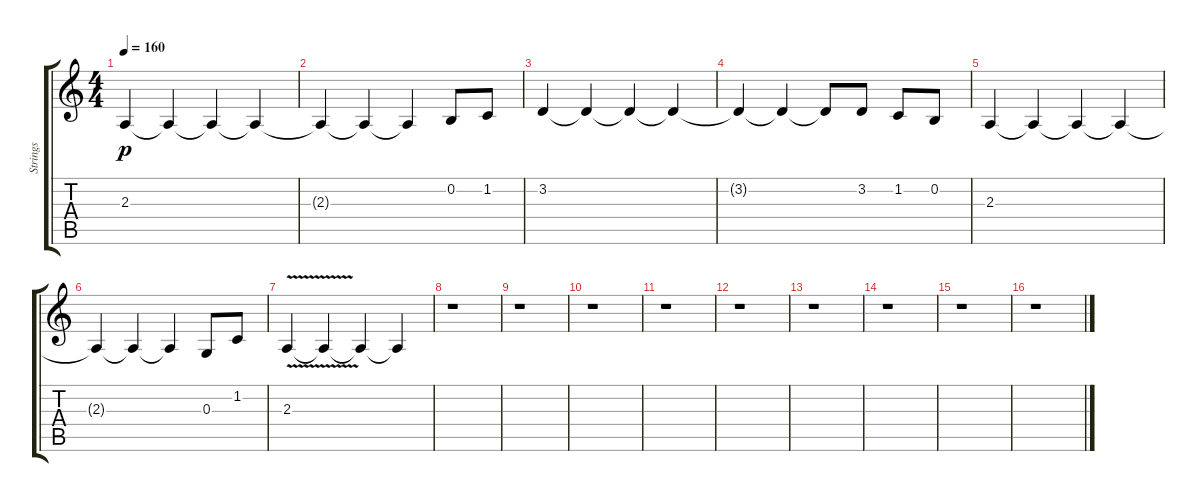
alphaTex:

\track ("Strings" "Strings") {instrument stringensemble1}
\staff {score tabs}
\tuning (E4 B3 G3 D3 A2 E2) {hide}
\ts (4 4)
\tempo 160
\clef g2
\ks c
2.3.4{dy p} 2.3{t}.4 2.3{t}.4 2.3{t}.4 |
2.3{t}.4 2.3{t}.4 2.3{t}.4 0.2.8 1.2.8 |
3.2.4 3.2{t}.4 3.2{t}.4 3.2{t}.4 |
3.2{t}.4 3.2{t}.4 3.2{t}.8 3.2.8 1.2.8 0.2.8 |
2.3.4 2.3{t}.4 2.3{t}.4 2.3{t}.4 |
2.3{t}.4 2.3{t}.4 2.3{t}.4 0.3.8 1.2.8 |
2.3{v}.4 2.3{t}.4 2.3{t}.4 2.3{t}.4 |
r.1 |
r.1 |
r.1 |
r.1 |
r.1 |
r.1 |
r.1 |
r.1 |
r.1
